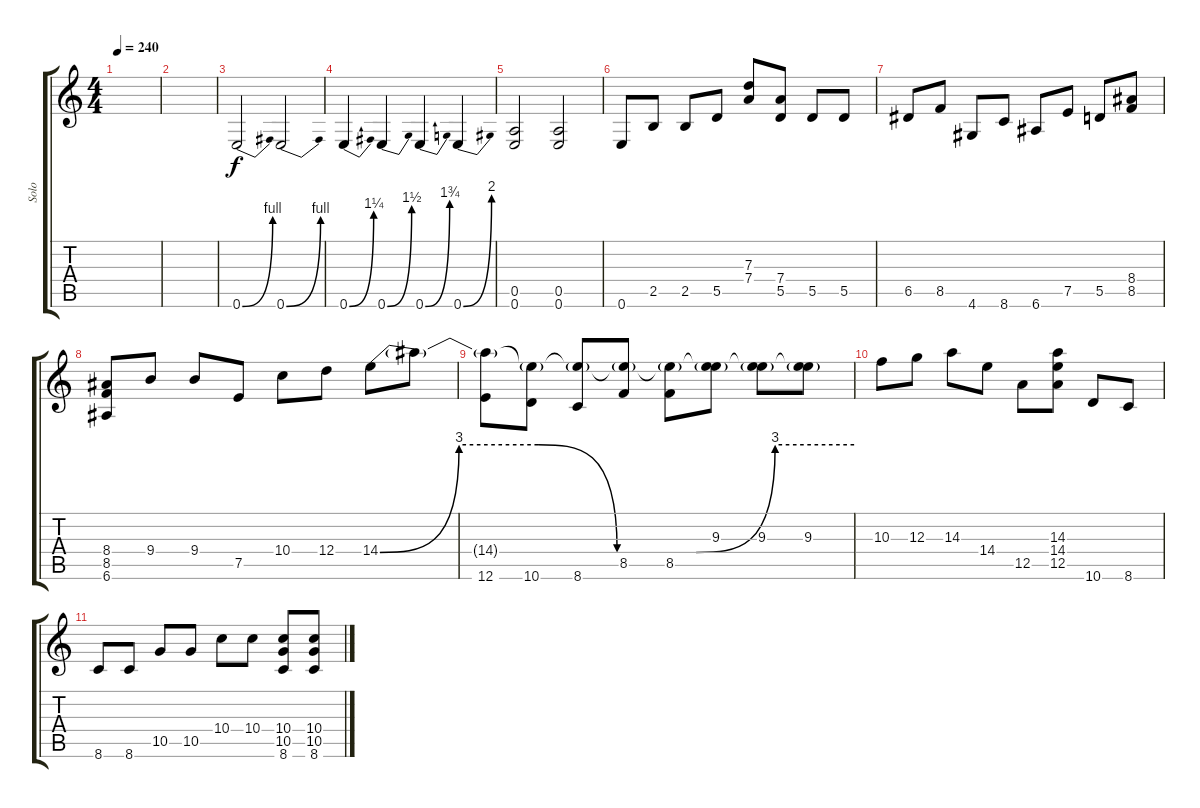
\track ("Solo" "Solo") {instrument overdrivenguitar}
\staff {score tabs}
\tuning (E4 B3 G3 D3 A2 E2) {hide}
\ts (4 4)
\tempo 240
\clef g2
\ks c
|
|
0.6{be (bend 0 0 60 4)}.2 0.6{be (bend 0 0 60 4)}.2 |
0.6{be (bend 0 0 60 5)}.4 0.6{be (bend 0 0 60 6)}.4 0.6{be (bend 0 0 60 7)}.4 0.6{be (bend 0 0 60 8)}.4 |
(0.5 0.6).2 (0.5 0.6).2 |
0.6.8 2.5.8 2.5.8 5.5.8 (7.3 7.4).8 (7.4 5.5).8 5.5.8 5.5.8 |
6.5.8 8.5.8 4.6.8 8.6.8 6.6.8 7.5.8 5.5.8 (8.4 8.5).8 |
(8.4 8.5 6.6).8 9.4.8 9.4.8 7.5.8 10.4.8 12.4.8 14.4{be (custom 0 0 10 12 20 12 30 0 40 0 50 12 60 12)}.8 14.4{t}.8 |
(14.4{t} 12.6).8 (14.4{t} 10.6).8 (14.4{t} 8.6).8 (14.4{t} 8.5).8 (14.4{t} 8.5).8 (9.3 14.4{t}).8 (9.3 14.4{t}).8 (9.3 14.4{t}).8 |
10.3.8 12.3.8 14.3.8 14.4.8 12.5.8 (14.3 14.4 12.5).8 10.6.8 8.6.8 |
8.6.8 8.6.8 10.5.8 10.5.8 10.4.8 10.4.8 (10.4 10.5 8.6).8 (10.4 10.5 8.6).8
